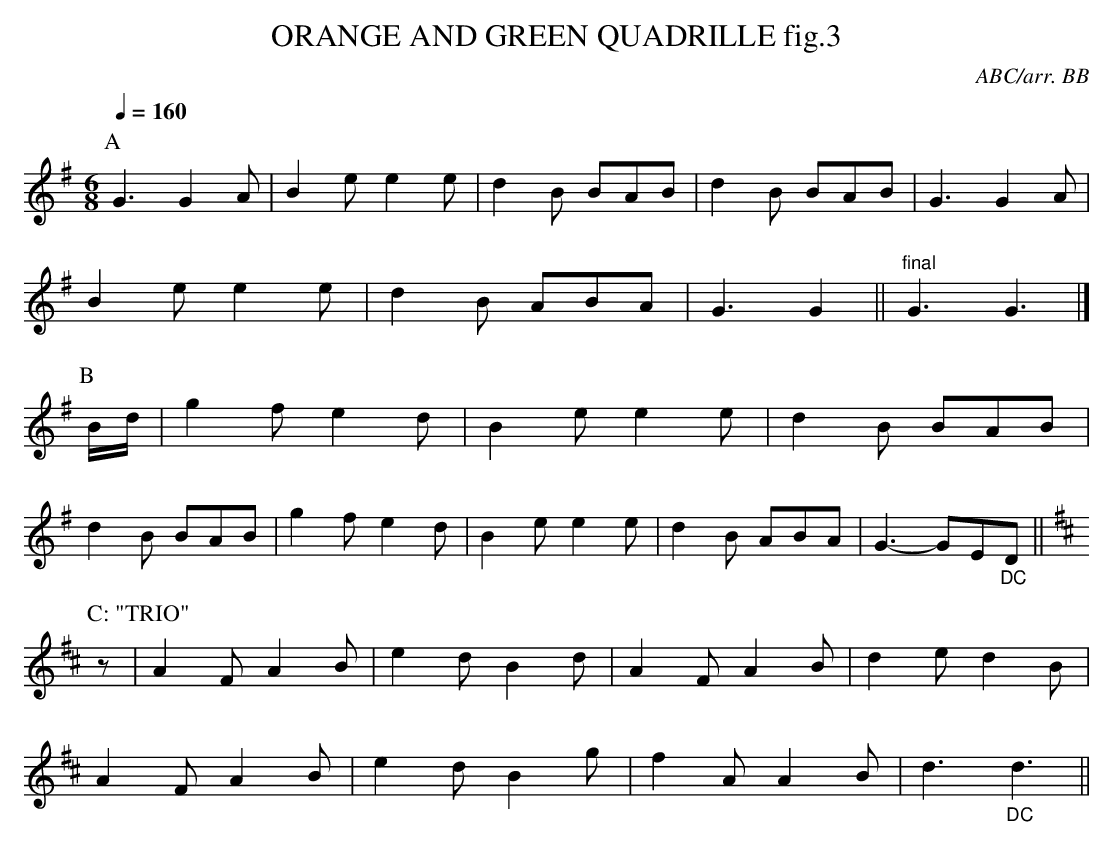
X:1
T:ORANGE AND GREEN QUADRILLE fig.3
C:ABC/arr. BB
Q:1/4=160
L:1/8
M:6/8
K:G
P:A
G3 G2A|B2e e2e|d2B BAB|d2B BAB|G3 G2A|
B2e e2e|d2B ABA|G3 G2||"final" G3 G3|]
P:B
B/d/|g2f e2d|B2e e2e|d2B BAB|
d2B BAB|g2f e2d|B2e e2e|d2B ABA|G3-GE"_DC"D||
P:C: "TRIO"
K:D
z|A2F A2B|e2d B2d|A2F A2B|d2e d2B|
A2F A2B|e2d B2g|f2A A2B|d3 "_DC"d3||
